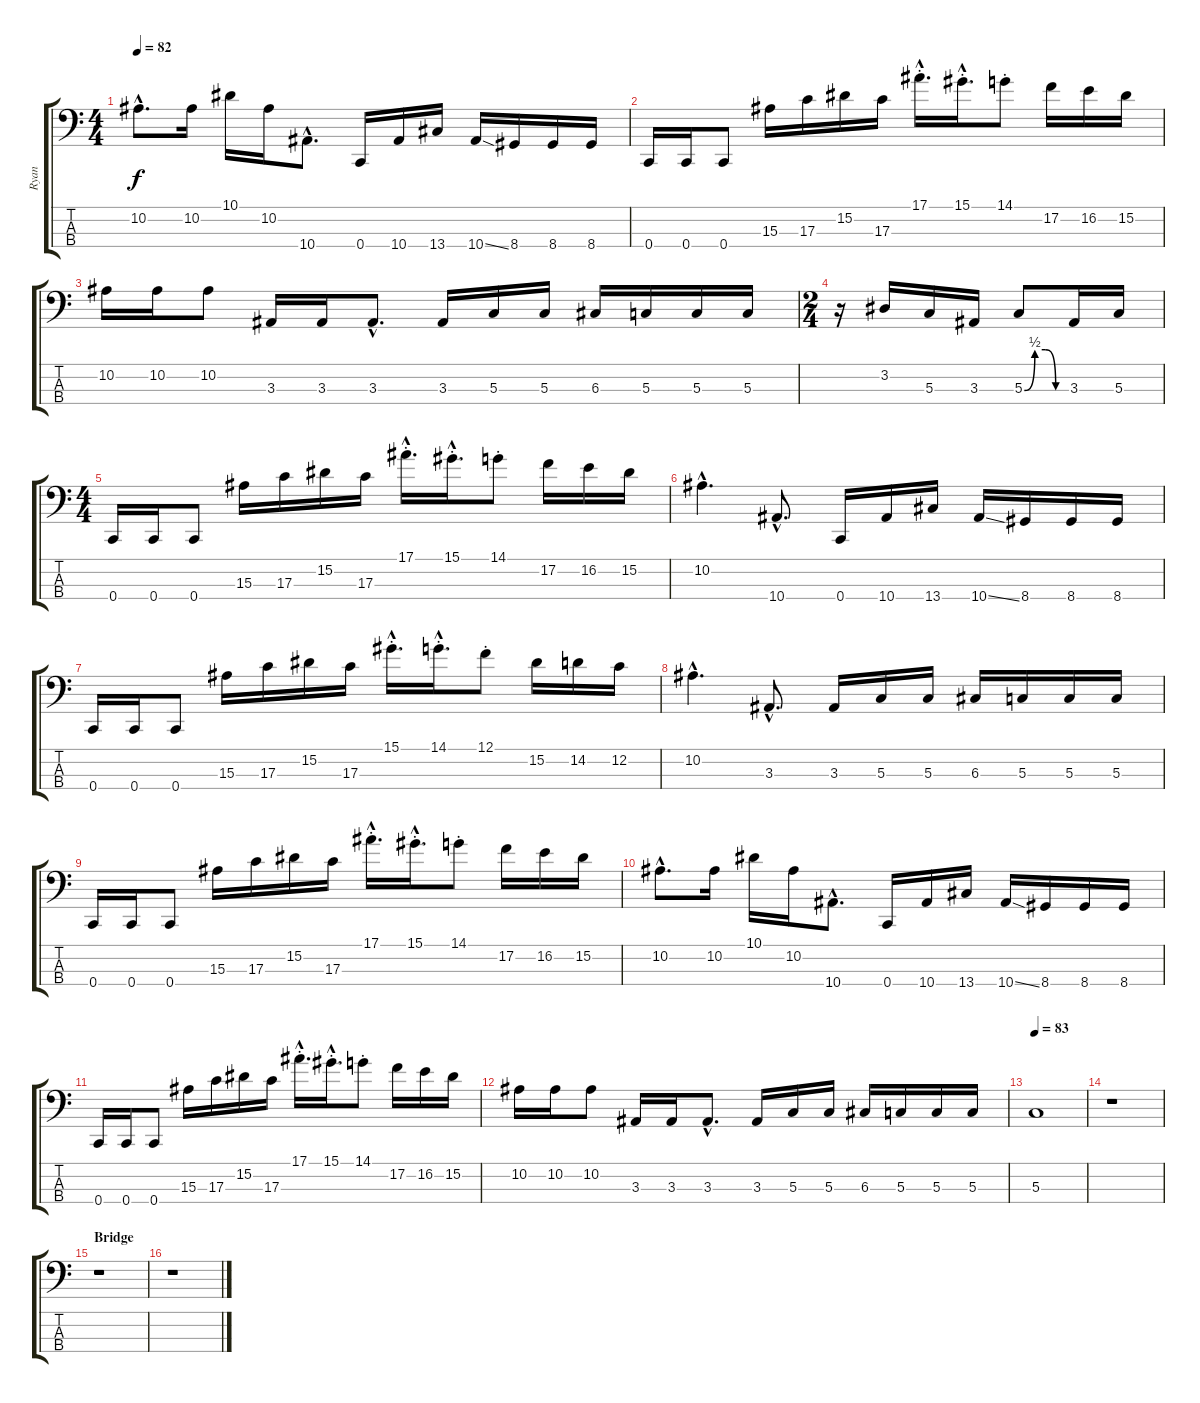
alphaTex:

\track ("Ryan" "Ryan") {instrument electricbassfinger}
\staff {score tabs}
\tuning (F2 C2 G1 C1) {hide}
\ts (4 4)
\tempo 82
\clef f4
\ks c
10.2{hac}.8{d dy f} 10.2.16 10.1.16 10.2.16 10.4{hac}.8{d} 0.4.16 10.4.16 13.4.16 10.4{ss}.16 8.4.16 8.4.16 8.4.16 |
0.4.16 0.4.16 0.4.8 15.3.16 17.3.16 15.2.16 17.3.16 17.1{hac st}.16{d} 15.1{hac st}.16{d} 14.1{st}.8 17.2.16 16.2.16 15.2.16 |
10.2.16 10.2.16 10.2.8 3.3.16 3.3.16 3.3{hac}.8{d} 3.3.16 5.3.16 5.3.16 6.3.16 5.3.16 5.3.16 5.3.16 |
\ts (2 4)
r.16 3.2.16 5.3.16 3.3.16 5.3{be (custom 0 0 15 2 30 2 45 0 60 0)}.8 3.3.16 5.3.16 |
\ts (4 4)
0.4.16 0.4.16 0.4.8 15.3.16 17.3.16 15.2.16 17.3.16 17.1{hac st}.16{d} 15.1{hac st}.16{d} 14.1{st}.8 17.2.16 16.2.16 15.2.16 |
10.2{hac}.4{d} 10.4{hac}.8{d} 0.4.16 10.4.16 13.4.16 10.4{ss}.16 8.4.16 8.4.16 8.4.16 |
0.4.16 0.4.16 0.4.8 15.3.16 17.3.16 15.2.16 17.3.16 15.1{hac st}.16{d} 14.1{hac st}.16{d} 12.1{st}.8 15.2.16 14.2.16 12.2.16 |
10.2{hac}.4{d} 3.3{hac}.8{d} 3.3.16 5.3.16 5.3.16 6.3.16 5.3.16 5.3.16 5.3.16 |
0.4.16 0.4.16 0.4.8 15.3.16 17.3.16 15.2.16 17.3.16 17.1{hac st}.16{d} 15.1{hac st}.16{d} 14.1{st}.8 17.2.16 16.2.16 15.2.16 |
10.2{hac}.8{d} 10.2.16 10.1.16 10.2.16 10.4{hac}.8{d} 0.4.16 10.4.16 13.4.16 10.4{ss}.16 8.4.16 8.4.16 8.4.16 |
0.4.16 0.4.16 0.4.8 15.3.16 17.3.16 15.2.16 17.3.16 17.1{hac st}.16{d} 15.1{hac st}.16{d} 14.1{st}.8 17.2.16 16.2.16 15.2.16 |
10.2.16 10.2.16 10.2.8 3.3.16 3.3.16 3.3{hac}.8{d} 3.3.16 5.3.16 5.3.16 6.3.16 5.3.16 5.3.16 5.3.16 |
\tempo 83
5.3.1 |
r.1 |
\section ("" "Bridge")
r.1 |
r.1
